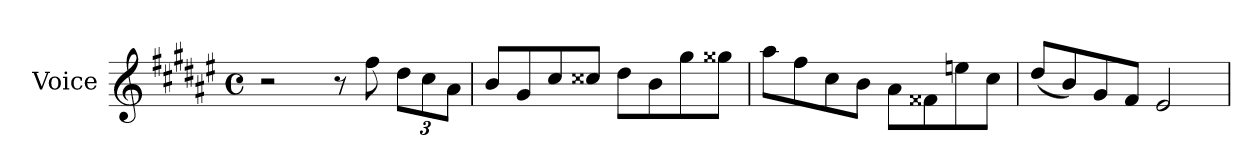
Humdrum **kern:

**kern
*part1
*staff1
*I"Voice
*I'Voice
*clefG2
*k[f#c#g#d#a#e#]
*M4/4
*met(c)
=1
2rcc
8r
8ff#\
12dd#\L
12cc#\
12a#\J
=2
8b/L
8g#/
8cc#/
8cc##X/J
8dd#\L
8b\
8gg#\
8gg##X\J
=3
8aa#\L
8ff#\
8cc#\
8b\J
8a#\L
8f##X\
8een\
8cc#\J
=4
(>8dd#/L
8b/)
8g#/
8f#/J
2e#/
=
*-
